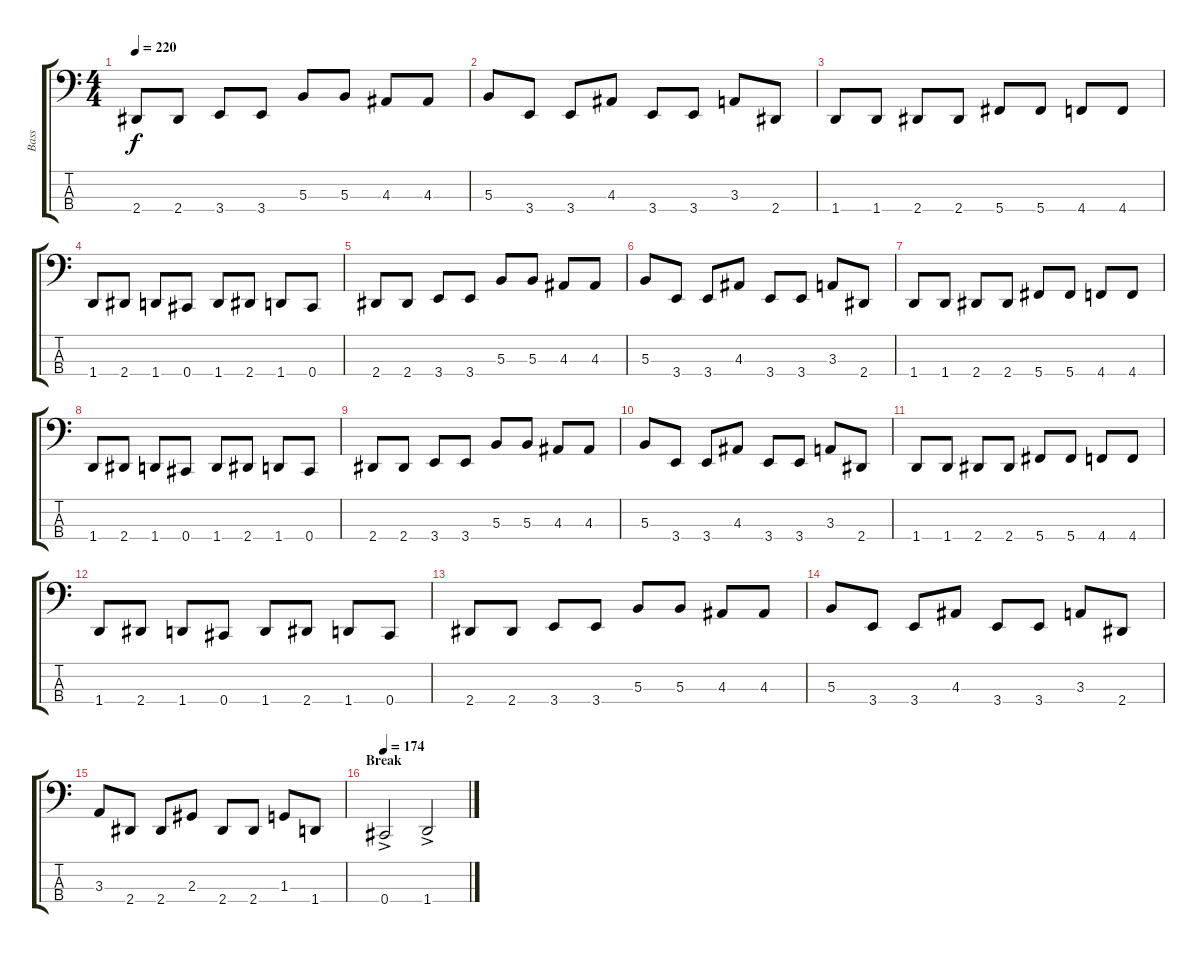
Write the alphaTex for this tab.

\track ("Bass" "Bass") {instrument electricbasspick}
\staff {score tabs}
\tuning (E2 B1 Gb1 Db1) {hide}
\ts (4 4)
\tempo 220
\clef f4
\ks c
2.4.8{dy f} 2.4.8 3.4.8 3.4.8 5.3.8 5.3.8 4.3.8 4.3.8 |
5.3.8 3.4.8 3.4.8 4.3.8 3.4.8 3.4.8 3.3.8 2.4.8 |
1.4.8 1.4.8 2.4.8 2.4.8 5.4.8 5.4.8 4.4.8 4.4.8 |
1.4.8 2.4.8 1.4.8 0.4.8 1.4.8 2.4.8 1.4.8 0.4.8 |
2.4.8 2.4.8 3.4.8 3.4.8 5.3.8 5.3.8 4.3.8 4.3.8 |
5.3.8 3.4.8 3.4.8 4.3.8 3.4.8 3.4.8 3.3.8 2.4.8 |
1.4.8 1.4.8 2.4.8 2.4.8 5.4.8 5.4.8 4.4.8 4.4.8 |
1.4.8 2.4.8 1.4.8 0.4.8 1.4.8 2.4.8 1.4.8 0.4.8 |
2.4.8 2.4.8 3.4.8 3.4.8 5.3.8 5.3.8 4.3.8 4.3.8 |
5.3.8 3.4.8 3.4.8 4.3.8 3.4.8 3.4.8 3.3.8 2.4.8 |
1.4.8 1.4.8 2.4.8 2.4.8 5.4.8 5.4.8 4.4.8 4.4.8 |
1.4.8 2.4.8 1.4.8 0.4.8 1.4.8 2.4.8 1.4.8 0.4.8 |
2.4.8 2.4.8 3.4.8 3.4.8 5.3.8 5.3.8 4.3.8 4.3.8 |
5.3.8 3.4.8 3.4.8 4.3.8 3.4.8 3.4.8 3.3.8 2.4.8 |
3.3.8 2.4.8 2.4.8 2.3.8 2.4.8 2.4.8 1.3.8 1.4.8 |
\section ("" "Break")
\tempo 174
0.4{ac}.2 1.4{ac}.2
